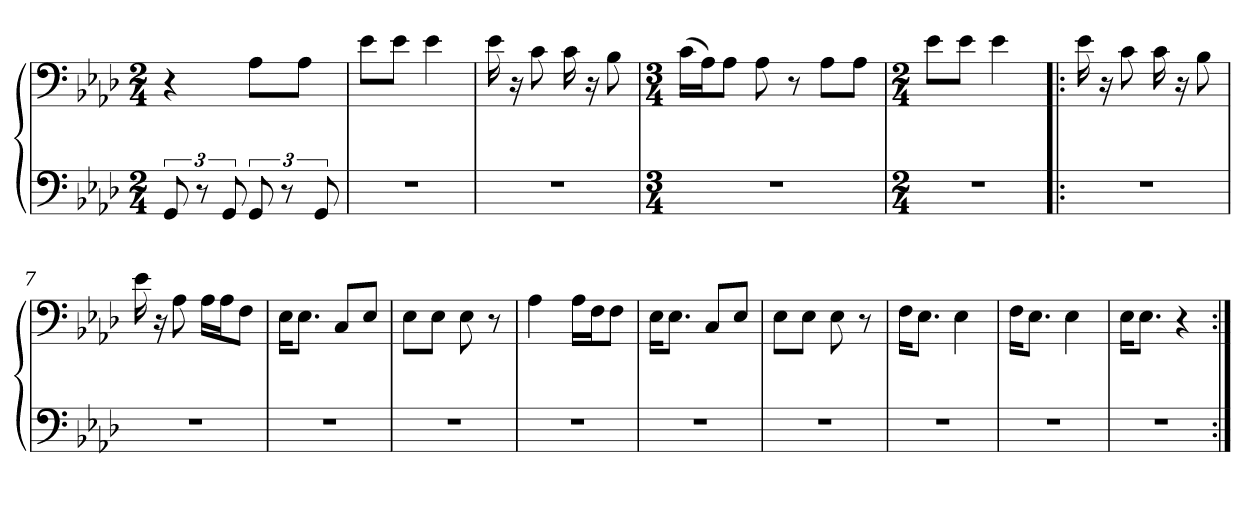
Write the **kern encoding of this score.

**kern	**kern
*part1	*part1
*staff2	*staff1
*clefF4	*clefF4
*k[b-e-a-d-]	*k[b-e-a-d-]
*M2/4	*M2/4
=1	=1
12GG/	4r
12r	.
12GG/	.
12GG/	8A-\L
12r	.
.	8A-\J
12GG/	.
=2	=2
2r	8e-\L
.	8e-\J
.	4e-\
=3	=3
2r	16e-\
.	16r
.	8c\
.	16c\
.	16r
.	8B-\
=4	=4
*M3/4	*M3/4
2.r	(16c\LL
.	16A-\J)
.	8A-\J
.	8A-\
.	8r
.	8A-\L
.	8A-\J
=5	=5
*M2/4	*M2/4
2r	8e-\L
.	8e-\J
.	4e-\
=6!|:	=6!|:
2r	16e-\
.	16r
.	8c\
.	16c\
.	16r
.	8B-\
=7	=7
2r	16e-\
.	16r
.	8A-\
.	16A-\LL
.	16A-\J
.	8F\J
=8	=8
2r	16E-\KL
.	8.E-\J
.	8C/L
.	8E-/J
=9	=9
2r	8E-\L
.	8E-\J
.	8E-\
.	8r
=10	=10
2r	4A-\
.	16A-\LL
.	16F\J
.	8F\J
=11	=11
2r	16E-\KL
.	8.E-\J
.	8C/L
.	8E-/J
=12	=12
2r	8E-\L
.	8E-\J
.	8E-\
.	8r
=13	=13
2r	16F\KL
.	8.E-\J
.	4E-\
=14	=14
2r	16F\KL
.	8.E-\J
.	4E-\
=15	=15
2r	16E-\KL
.	8.E-\J
.	4r
=:|!	=:|!
*-	*-
